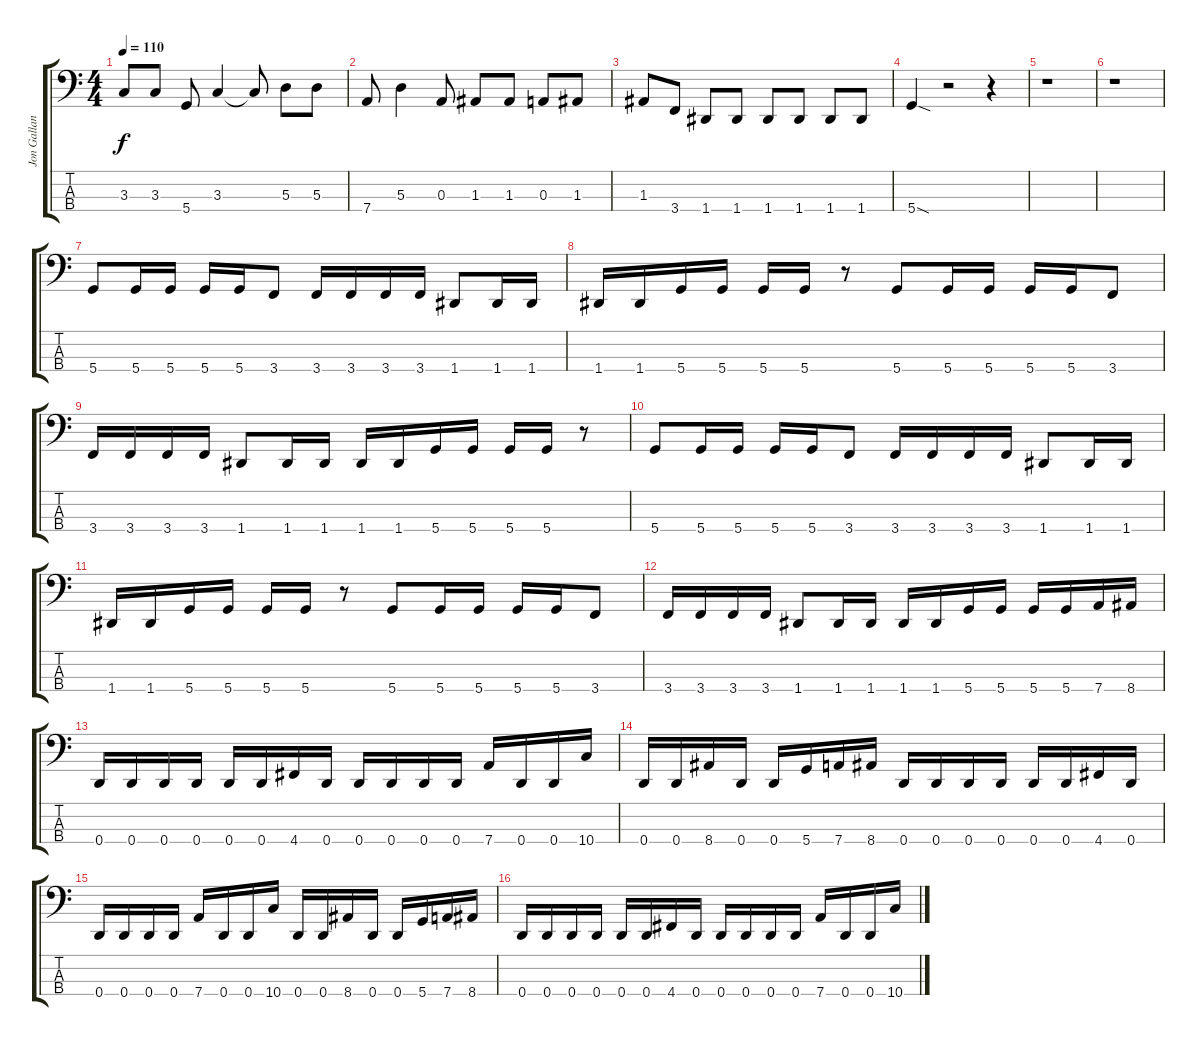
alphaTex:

\track ("Jon Gallant - Bass" "Jon Gallan") {instrument electricbasspick}
\staff {score tabs}
\tuning (G2 D2 A1 D1) {hide}
\ts (4 4)
\tempo 110
\clef f4
\ks c
3.3.8{dy f} 3.3.8 5.4.8 3.3.4 3.3{t}.8 5.3.8 5.3.8 |
7.4.8 5.3.4 0.3.8 1.3.8 1.3.8 0.3.8 1.3.8 |
1.3.8 3.4.8 1.4.8 1.4.8 1.4.8 1.4.8 1.4.8 1.4.8 |
5.4{sod}.4 r.2 r.4 |
r.1 |
r.1 |
5.4.8 5.4.16 5.4.16 5.4.16 5.4.16 3.4.8 3.4.16 3.4.16 3.4.16 3.4.16 1.4.8 1.4.16 1.4.16 |
1.4.16 1.4.16 5.4.16 5.4.16 5.4.16 5.4.16 r.8 5.4.8 5.4.16 5.4.16 5.4.16 5.4.16 3.4.8 |
3.4.16 3.4.16 3.4.16 3.4.16 1.4.8 1.4.16 1.4.16 1.4.16 1.4.16 5.4.16 5.4.16 5.4.16 5.4.16 r.8 |
5.4.8 5.4.16 5.4.16 5.4.16 5.4.16 3.4.8 3.4.16 3.4.16 3.4.16 3.4.16 1.4.8 1.4.16 1.4.16 |
1.4.16 1.4.16 5.4.16 5.4.16 5.4.16 5.4.16 r.8 5.4.8 5.4.16 5.4.16 5.4.16 5.4.16 3.4.8 |
3.4.16 3.4.16 3.4.16 3.4.16 1.4.8 1.4.16 1.4.16 1.4.16 1.4.16 5.4.16 5.4.16 5.4.16 5.4.16 7.4.16 8.4.16 |
0.4.16 0.4.16 0.4.16 0.4.16 0.4.16 0.4.16 4.4.16 0.4.16 0.4.16 0.4.16 0.4.16 0.4.16 7.4.16 0.4.16 0.4.16 10.4.16 |
0.4.16 0.4.16 8.4.16 0.4.16 0.4.16 5.4.16 7.4.16 8.4.16 0.4.16 0.4.16 0.4.16 0.4.16 0.4.16 0.4.16 4.4.16 0.4.16 |
0.4.16 0.4.16 0.4.16 0.4.16 7.4.16 0.4.16 0.4.16 10.4.16 0.4.16 0.4.16 8.4.16 0.4.16 0.4.16 5.4.16 7.4.16 8.4.16 |
0.4.16 0.4.16 0.4.16 0.4.16 0.4.16 0.4.16 4.4.16 0.4.16 0.4.16 0.4.16 0.4.16 0.4.16 7.4.16 0.4.16 0.4.16 10.4.16
